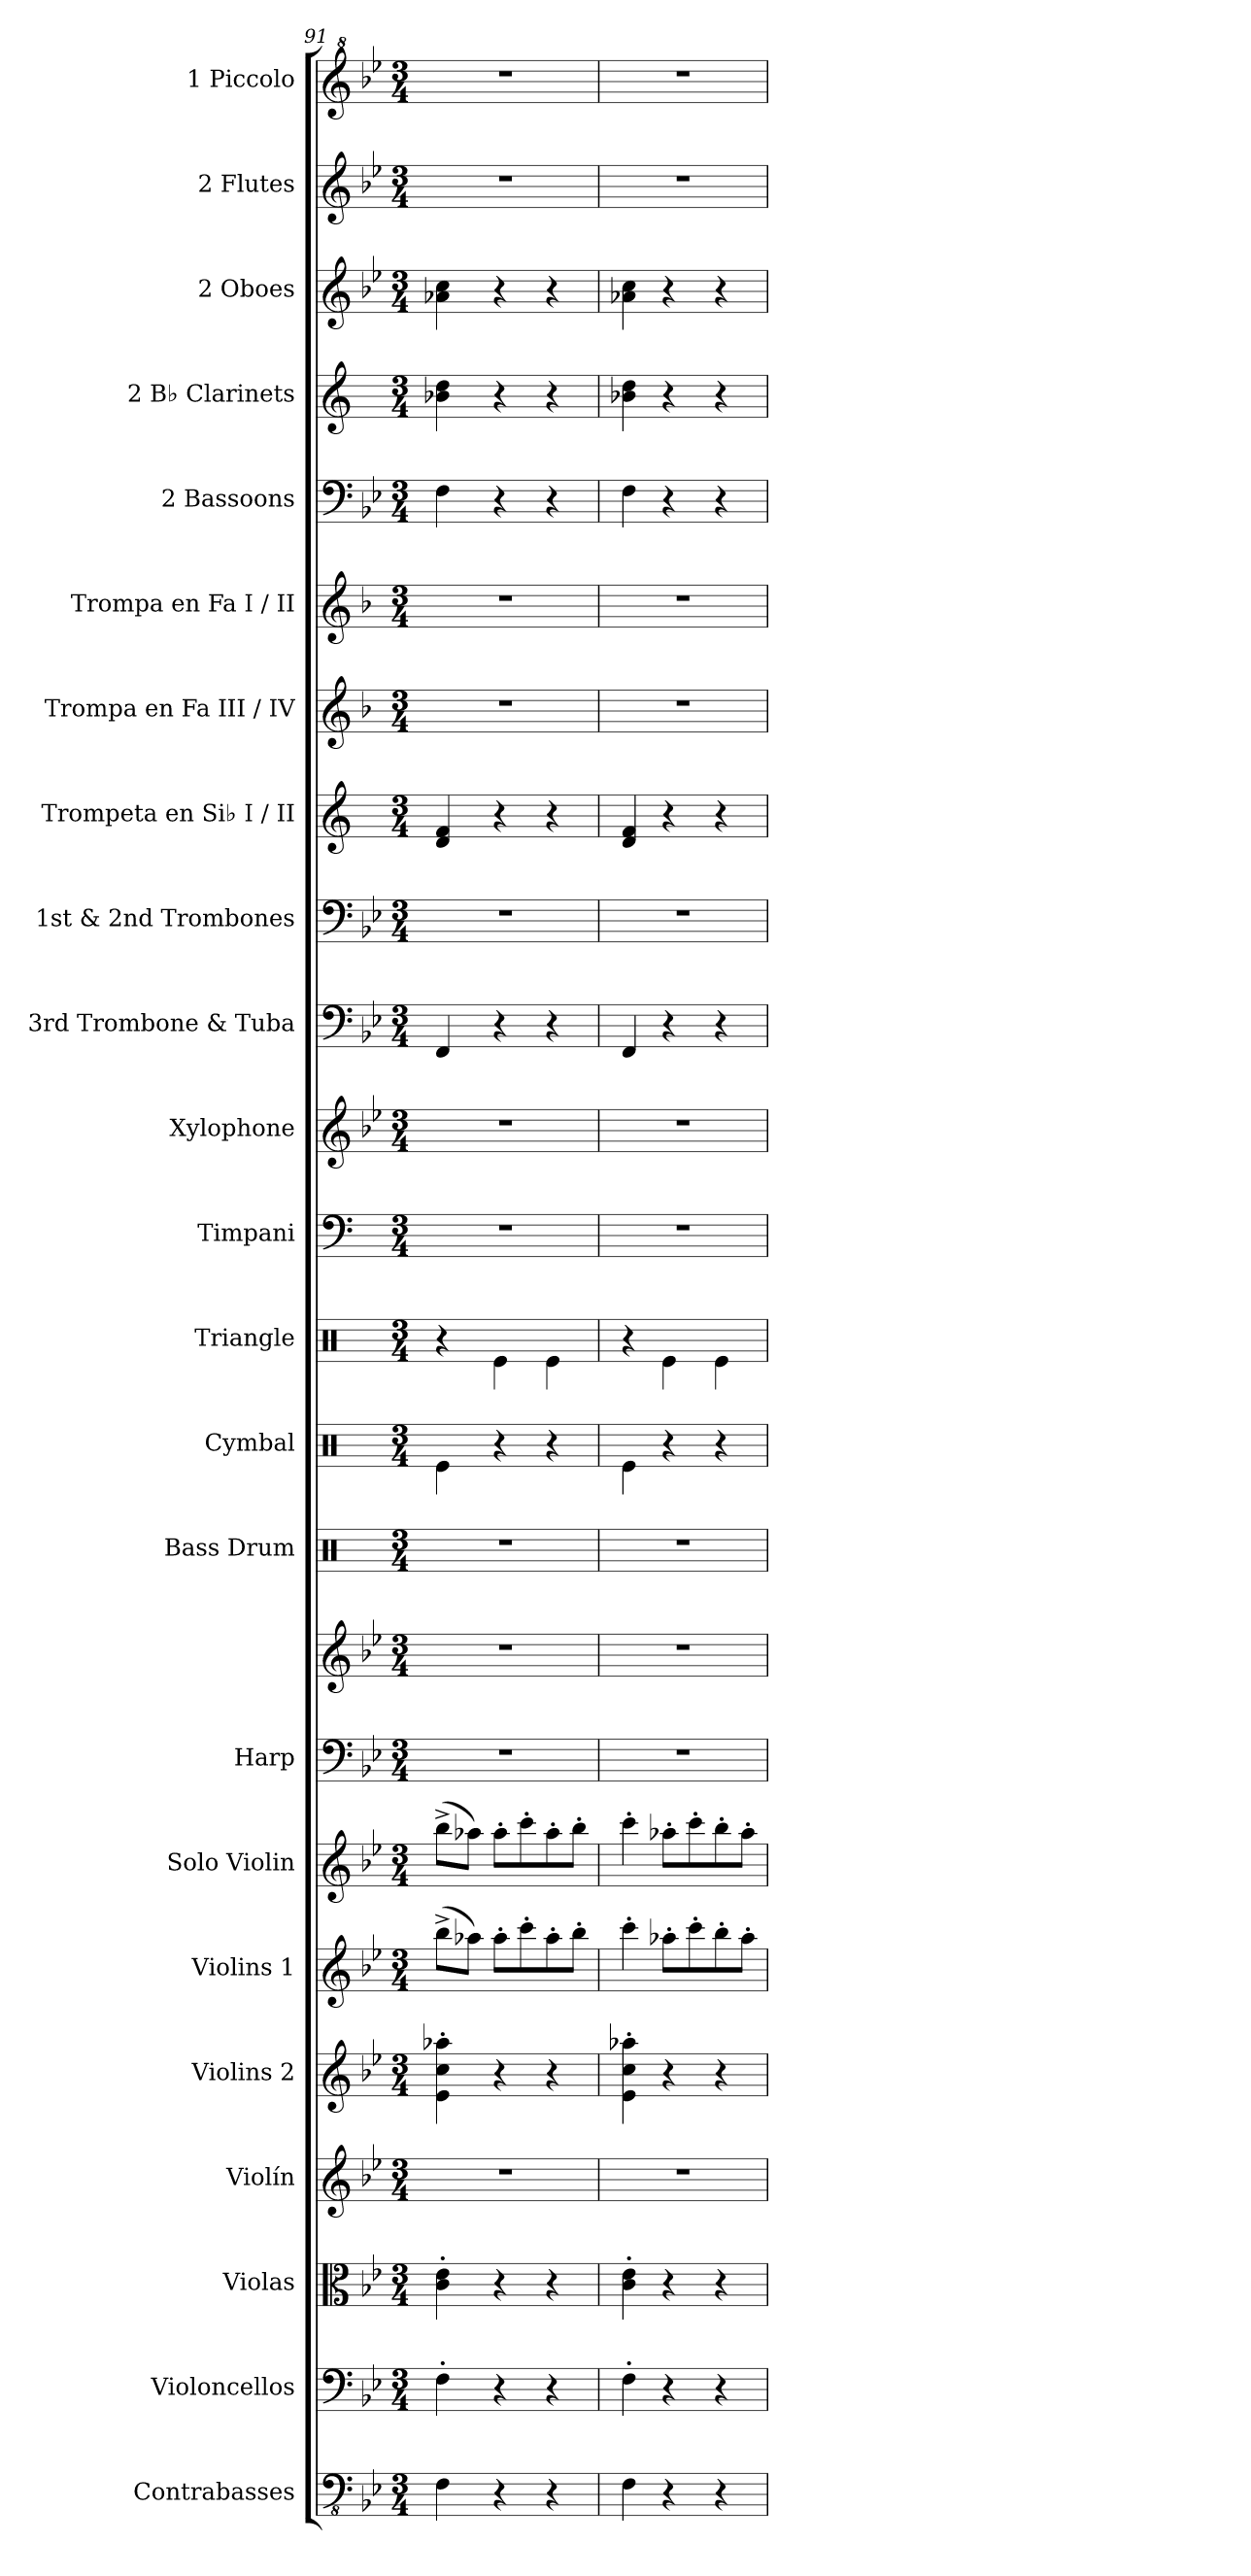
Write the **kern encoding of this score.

**kern	**kern	**kern	**kern	**kern	**kern	**kern	**kern	**kern	**kern	**kern	**kern	**kern	**kern	**kern	**kern	**kern	**kern	**kern	**kern	**kern	**kern	**kern	**kern
*part23	*part22	*part21	*part20	*part19	*part18	*part17	*part16	*part16	*part15	*part14	*part13	*part12	*part11	*part10	*part9	*part8	*part7	*part6	*part5	*part4	*part3	*part2	*part1
*staff24	*staff23	*staff22	*staff21	*staff20	*staff19	*staff18	*staff17	*staff16	*staff15	*staff14	*staff13	*staff12	*staff11	*staff10	*staff9	*staff8	*staff7	*staff6	*staff5	*staff4	*staff3	*staff2	*staff1
*I"Contrabasses	*I"Violoncellos	*I"Violas	*I"Violín	*I"Violins 2	*I"Violins 1	*I"Solo Violin	*I"Harp	*	*I"Bass Drum	*I"Cymbal	*I"Triangle	*I"Timpani	*I"Xylophone	*I"3rd Trombone     &amp; Tuba	*I"1st &amp; 2nd Trombones	*I"Trompeta en Si♭  I / II	*I"Trompa en Fa   III / IV	*I"Trompa en Fa I / II	*I"2 Bassoons	*I"2 B♭ Clarinets	*I"2 Oboes	*I"2 Flutes	*I"1 Piccolo
*I'Cbs.	*I'Vlcs.	*I'Vlas.	*I'Vln.	*I'Vlns. 2	*I'Vlns. 1	*I'S. Vln.	*I'Hrp.	*	*I'B. Dr.	*I'Cym.	*I'Trgl.	*I'Timp.	*I'Xyl.	*I'3rd Trb. &amp; Tba.	*I'1st &amp; 2nd    Trbs.	*I'Tpt. Si♭  I / II	*I'Trmp. Fa   III / IV	*I'Trmp. Fa I / II	*I'2 Bsns.	*I'2 B♭ Cls.	*I'2 Obs.	*I'2 Fls.	*I'1 Picc.
*clefFv4	*clefF4	*clefC3	*clefG2	*clefG2	*clefG2	*clefG2	*clefF4	*clefG2	*clefX	*clefX	*clefX	*clefF4	*clefG2	*clefF4	*clefF4	*clefG2	*clefG2	*clefG2	*clefF4	*clefG2	*clefG2	*clefG2	*clefG^2
*	*	*	*	*	*	*	*	*	*	*	*	*	*ITrd-7c-12	*	*	*ITrd1c2	*ITrd4c7	*ITrd4c7	*	*ITrd1c2	*	*	*ITrd-7c-12
*k[b-e-]	*k[b-e-]	*k[b-e-]	*k[b-e-]	*k[b-e-]	*k[b-e-]	*k[b-e-]	*k[b-e-]	*k[b-e-]	*k[]	*k[]	*k[]	*k[]	*k[b-e-]	*k[b-e-]	*k[b-e-]	*k[b-e-]	*k[b-e-]	*k[b-e-]	*k[b-e-]	*k[b-e-]	*k[b-e-]	*k[b-e-]	*k[b-e-]
*M3/4	*M3/4	*M3/4	*M3/4	*M3/4	*M3/4	*M3/4	*M3/4	*M3/4	*M3/4	*M3/4	*M3/4	*M3/4	*M3/4	*M3/4	*M3/4	*M3/4	*M3/4	*M3/4	*M3/4	*M3/4	*M3/4	*M3/4	*M3/4
=91	=91	=91	=91	=91	=91	=91	=91	=91	=91	=91	=91	=91	=91	=91	=91	=91	=91	=91	=91	=91	=91	=91	=91
4FF\	4F'\	4c\' 4e-\'	2.r	4e-\' 4cc\' 4aa-X\'	(>8bb-^\L	(>8bb-^\L	2.r	2.r	2.r	4Re\	4r	2.r	2.r	4FF/	2.r	4c/ 4e-/	2.r	2.r	4F\	4a-X\ 4cc\	4a-X\ 4cc\	2.r	2.r
.	.	.	.	.	8aa-X\J)	8aa-X\J)	.	.	.	.	.	.	.	.	.	.	.	.	.	.	.	.	.
4r	4r	4r	.	4r	8aa-'\L	8aa-'\L	.	.	.	4r	4Re\	.	.	4r	.	4r	.	.	4r	4r	4r	.	.
.	.	.	.	.	8ccc'\	8ccc'\	.	.	.	.	.	.	.	.	.	.	.	.	.	.	.	.	.
4r	4r	4r	.	4r	8aa-'\	8aa-'\	.	.	.	4r	4Re\	.	.	4r	.	4r	.	.	4r	4r	4r	.	.
.	.	.	.	.	8bb-'\J	8bb-'\J	.	.	.	.	.	.	.	.	.	.	.	.	.	.	.	.	.
=92	=92	=92	=92	=92	=92	=92	=92	=92	=92	=92	=92	=92	=92	=92	=92	=92	=92	=92	=92	=92	=92	=92	=92
4FF\	4F'\	4c\' 4e-\'	2.r	4e-\' 4cc\' 4aa-X\'	4ccc'\	4ccc'\	2.r	2.r	2.r	4Re\	4r	2.r	2.r	4FF/	2.r	4c/ 4e-/	2.r	2.r	4F\	4a-X\ 4cc\	4a-X\ 4cc\	2.r	2.r
4r	4r	4r	.	4r	8aa-X'\L	8aa-X'\L	.	.	.	4r	4Re\	.	.	4r	.	4r	.	.	4r	4r	4r	.	.
.	.	.	.	.	8ccc'\	8ccc'\	.	.	.	.	.	.	.	.	.	.	.	.	.	.	.	.	.
4r	4r	4r	.	4r	8bb-'\	8bb-'\	.	.	.	4r	4Re\	.	.	4r	.	4r	.	.	4r	4r	4r	.	.
.	.	.	.	.	8aa-'\J	8aa-'\J	.	.	.	.	.	.	.	.	.	.	.	.	.	.	.	.	.
=	=	=	=	=	=	=	=	=	=	=	=	=	=	=	=	=	=	=	=	=	=	=	=
*-	*-	*-	*-	*-	*-	*-	*-	*-	*-	*-	*-	*-	*-	*-	*-	*-	*-	*-	*-	*-	*-	*-	*-
